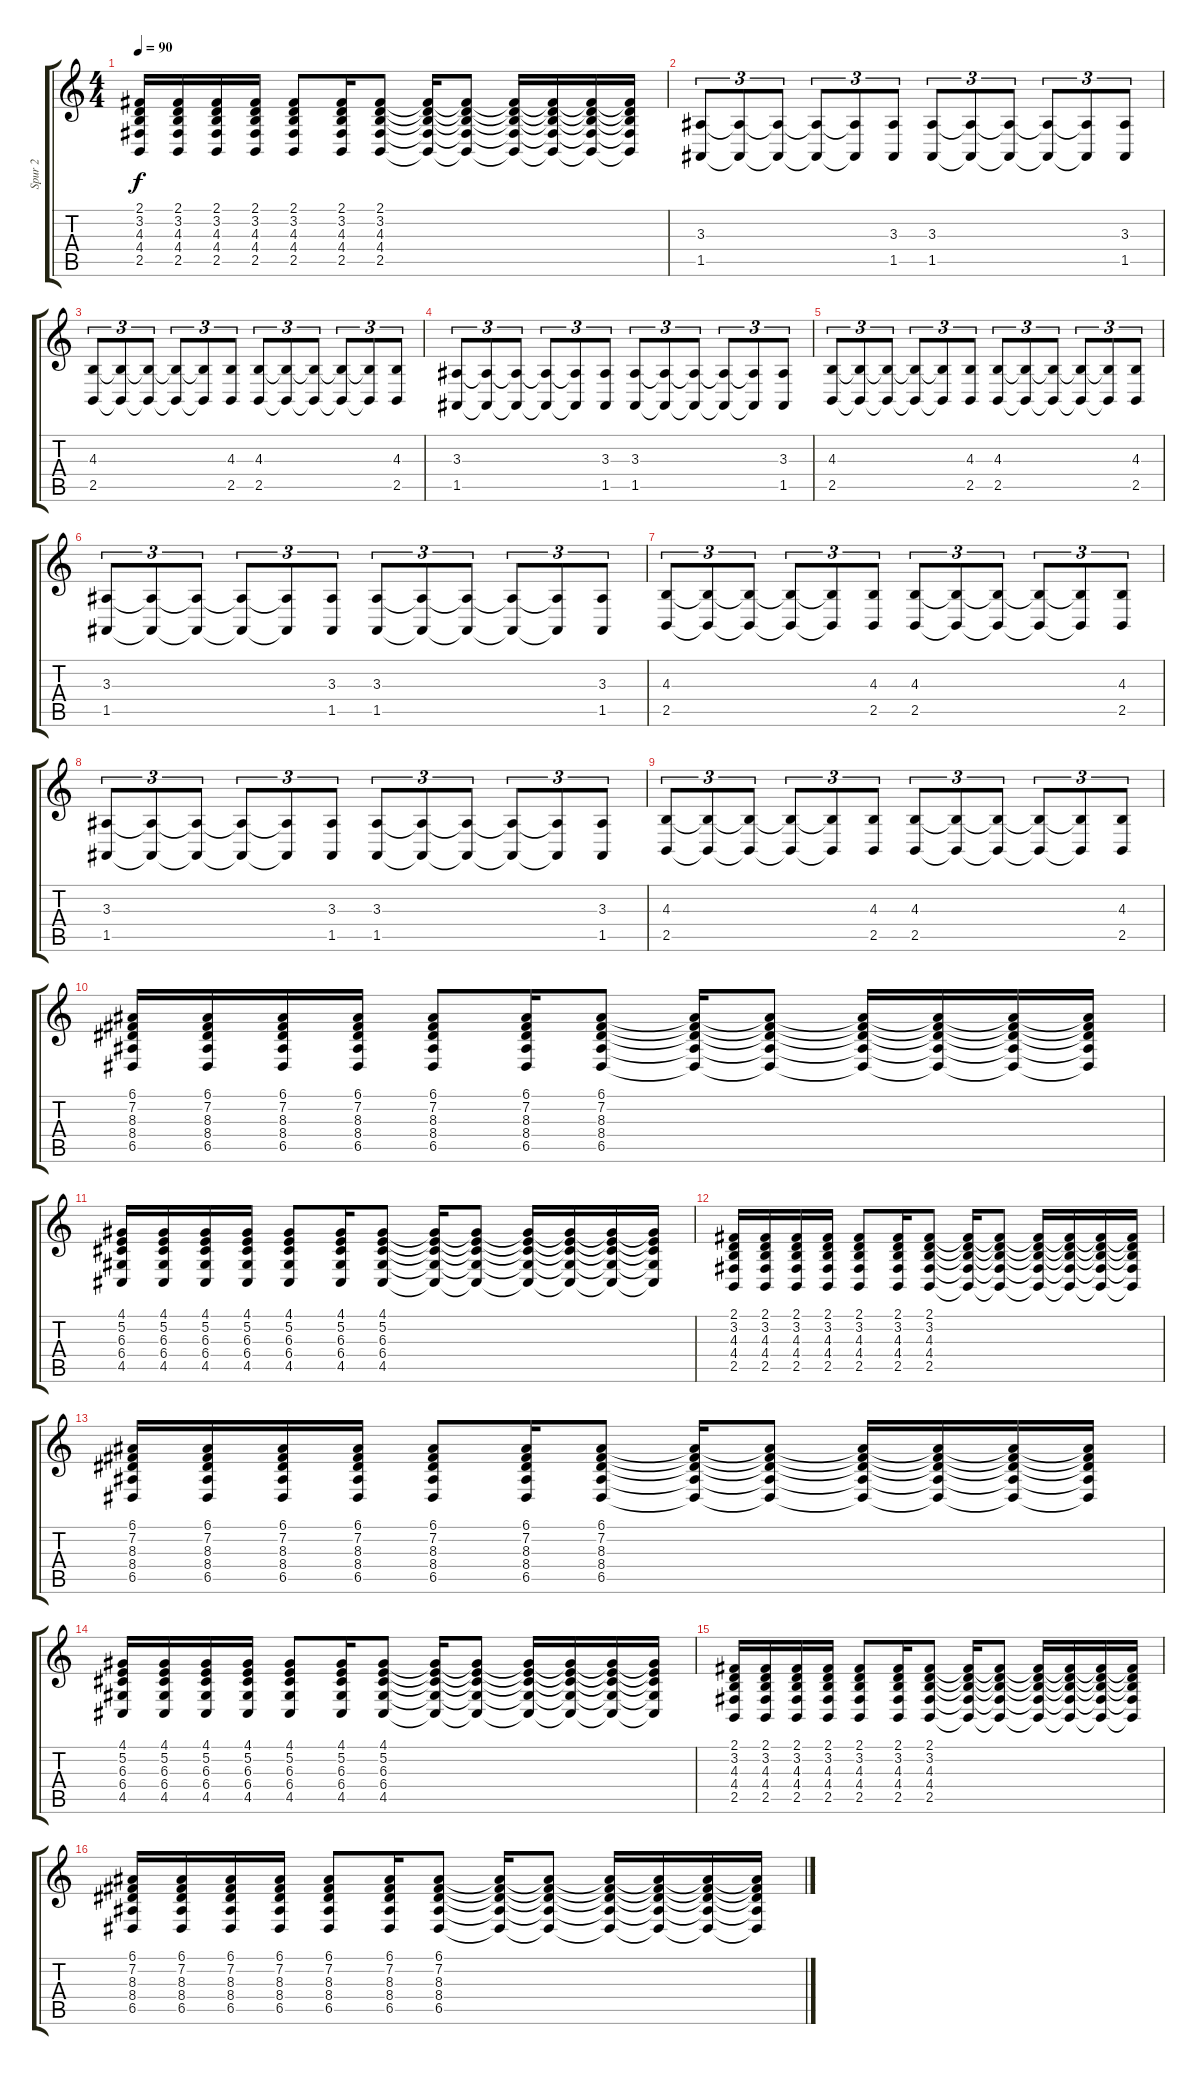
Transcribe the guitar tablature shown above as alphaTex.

\track ("Spur 2" "Spur 2") {instrument churchorgan}
\staff {score tabs}
\tuning (E4 B3 G3 D3 A2 E2) {hide}
\ts (4 4)
\tempo 90
\clef g2
\ks c
(2.1 3.2 4.3 4.4 2.5).16{dy f} (2.1 3.2 4.3 4.4 2.5).16 (2.1 3.2 4.3 4.4 2.5).16 (2.1 3.2 4.3 4.4 2.5).16 (2.1 3.2 4.3 4.4 2.5).8 (2.1 3.2 4.3 4.4 2.5).16 (2.1 3.2 4.3 4.4 2.5).8 (2.1{t} 3.2{t} 4.3{t} 4.4{t} 2.5{t}).16 (2.1{t} 3.2{t} 4.3{t} 4.4{t} 2.5{t}).8 (2.1{t} 3.2{t} 4.3{t} 4.4{t} 2.5{t}).16 (2.1{t} 3.2{t} 4.3{t} 4.4{t} 2.5{t}).16 (2.1{t} 3.2{t} 4.3{t} 4.4{t} 2.5{t}).16 (2.1{t} 3.2{t} 4.3{t} 4.4{t} 2.5{t}).16 |
(3.3 1.5).8{tu (3 2)} (3.3{t} 1.5{t}).8{tu (3 2)} (3.3{t} 1.5{t}).8{tu (3 2)} (3.3{t} 1.5{t}).8{tu (3 2)} (3.3{t} 1.5{t}).8{tu (3 2)} (3.3 1.5).8{tu (3 2)} (3.3 1.5).8{tu (3 2)} (3.3{t} 1.5{t}).8{tu (3 2)} (3.3{t} 1.5{t}).8{tu (3 2)} (3.3{t} 1.5{t}).8{tu (3 2)} (3.3{t} 1.5{t}).8{tu (3 2)} (3.3 1.5).8{tu (3 2)} |
(4.3 2.5).8{tu (3 2)} (4.3{t} 2.5{t}).8{tu (3 2)} (4.3{t} 2.5{t}).8{tu (3 2)} (4.3{t} 2.5{t}).8{tu (3 2)} (4.3{t} 2.5{t}).8{tu (3 2)} (4.3 2.5).8{tu (3 2)} (4.3 2.5).8{tu (3 2)} (4.3{t} 2.5{t}).8{tu (3 2)} (4.3{t} 2.5{t}).8{tu (3 2)} (4.3{t} 2.5{t}).8{tu (3 2)} (4.3{t} 2.5{t}).8{tu (3 2)} (4.3 2.5).8{tu (3 2)} |
(3.3 1.5).8{tu (3 2)} (3.3{t} 1.5{t}).8{tu (3 2)} (3.3{t} 1.5{t}).8{tu (3 2)} (3.3{t} 1.5{t}).8{tu (3 2)} (3.3{t} 1.5{t}).8{tu (3 2)} (3.3 1.5).8{tu (3 2)} (3.3 1.5).8{tu (3 2)} (3.3{t} 1.5{t}).8{tu (3 2)} (3.3{t} 1.5{t}).8{tu (3 2)} (3.3{t} 1.5{t}).8{tu (3 2)} (3.3{t} 1.5{t}).8{tu (3 2)} (3.3 1.5).8{tu (3 2)} |
(4.3 2.5).8{tu (3 2)} (4.3{t} 2.5{t}).8{tu (3 2)} (4.3{t} 2.5{t}).8{tu (3 2)} (4.3{t} 2.5{t}).8{tu (3 2)} (4.3{t} 2.5{t}).8{tu (3 2)} (4.3 2.5).8{tu (3 2)} (4.3 2.5).8{tu (3 2)} (4.3{t} 2.5{t}).8{tu (3 2)} (4.3{t} 2.5{t}).8{tu (3 2)} (4.3{t} 2.5{t}).8{tu (3 2)} (4.3{t} 2.5{t}).8{tu (3 2)} (4.3 2.5).8{tu (3 2)} |
(3.3 1.5).8{tu (3 2)} (3.3{t} 1.5{t}).8{tu (3 2)} (3.3{t} 1.5{t}).8{tu (3 2)} (3.3{t} 1.5{t}).8{tu (3 2)} (3.3{t} 1.5{t}).8{tu (3 2)} (3.3 1.5).8{tu (3 2)} (3.3 1.5).8{tu (3 2)} (3.3{t} 1.5{t}).8{tu (3 2)} (3.3{t} 1.5{t}).8{tu (3 2)} (3.3{t} 1.5{t}).8{tu (3 2)} (3.3{t} 1.5{t}).8{tu (3 2)} (3.3 1.5).8{tu (3 2)} |
(4.3 2.5).8{tu (3 2)} (4.3{t} 2.5{t}).8{tu (3 2)} (4.3{t} 2.5{t}).8{tu (3 2)} (4.3{t} 2.5{t}).8{tu (3 2)} (4.3{t} 2.5{t}).8{tu (3 2)} (4.3 2.5).8{tu (3 2)} (4.3 2.5).8{tu (3 2)} (4.3{t} 2.5{t}).8{tu (3 2)} (4.3{t} 2.5{t}).8{tu (3 2)} (4.3{t} 2.5{t}).8{tu (3 2)} (4.3{t} 2.5{t}).8{tu (3 2)} (4.3 2.5).8{tu (3 2)} |
(3.3 1.5).8{tu (3 2)} (3.3{t} 1.5{t}).8{tu (3 2)} (3.3{t} 1.5{t}).8{tu (3 2)} (3.3{t} 1.5{t}).8{tu (3 2)} (3.3{t} 1.5{t}).8{tu (3 2)} (3.3 1.5).8{tu (3 2)} (3.3 1.5).8{tu (3 2)} (3.3{t} 1.5{t}).8{tu (3 2)} (3.3{t} 1.5{t}).8{tu (3 2)} (3.3{t} 1.5{t}).8{tu (3 2)} (3.3{t} 1.5{t}).8{tu (3 2)} (3.3 1.5).8{tu (3 2)} |
(4.3 2.5).8{tu (3 2)} (4.3{t} 2.5{t}).8{tu (3 2)} (4.3{t} 2.5{t}).8{tu (3 2)} (4.3{t} 2.5{t}).8{tu (3 2)} (4.3{t} 2.5{t}).8{tu (3 2)} (4.3 2.5).8{tu (3 2)} (4.3 2.5).8{tu (3 2)} (4.3{t} 2.5{t}).8{tu (3 2)} (4.3{t} 2.5{t}).8{tu (3 2)} (4.3{t} 2.5{t}).8{tu (3 2)} (4.3{t} 2.5{t}).8{tu (3 2)} (4.3 2.5).8{tu (3 2)} |
(6.1 7.2 8.3 8.4 6.5).16 (6.1 7.2 8.3 8.4 6.5).16 (6.1 7.2 8.3 8.4 6.5).16 (6.1 7.2 8.3 8.4 6.5).16 (6.1 7.2 8.3 8.4 6.5).8 (6.1 7.2 8.3 8.4 6.5).16 (6.1 7.2 8.3 8.4 6.5).8 (6.1{t} 7.2{t} 8.3{t} 8.4{t} 6.5{t}).16 (6.1{t} 7.2{t} 8.3{t} 8.4{t} 6.5{t}).8 (6.1{t} 7.2{t} 8.3{t} 8.4{t} 6.5{t}).16 (6.1{t} 7.2{t} 8.3{t} 8.4{t} 6.5{t}).16 (6.1{t} 7.2{t} 8.3{t} 8.4{t} 6.5{t}).16 (6.1{t} 7.2{t} 8.3{t} 8.4{t} 6.5{t}).16 |
(4.1 5.2 6.3 6.4 4.5).16 (4.1 5.2 6.3 6.4 4.5).16 (4.1 5.2 6.3 6.4 4.5).16 (4.1 5.2 6.3 6.4 4.5).16 (4.1 5.2 6.3 6.4 4.5).8 (4.1 5.2 6.3 6.4 4.5).16 (4.1 5.2 6.3 6.4 4.5).8 (4.1{t} 5.2{t} 6.3{t} 6.4{t} 4.5{t}).16 (4.1{t} 5.2{t} 6.3{t} 6.4{t} 4.5{t}).8 (4.1{t} 5.2{t} 6.3{t} 6.4{t} 4.5{t}).16 (4.1{t} 5.2{t} 6.3{t} 6.4{t} 4.5{t}).16 (4.1{t} 5.2{t} 6.3{t} 6.4{t} 4.5{t}).16 (4.1{t} 5.2{t} 6.3{t} 6.4{t} 4.5{t}).16 |
(2.1 3.2 4.3 4.4 2.5).16 (2.1 3.2 4.3 4.4 2.5).16 (2.1 3.2 4.3 4.4 2.5).16 (2.1 3.2 4.3 4.4 2.5).16 (2.1 3.2 4.3 4.4 2.5).8 (2.1 3.2 4.3 4.4 2.5).16 (2.1 3.2 4.3 4.4 2.5).8 (2.1{t} 3.2{t} 4.3{t} 4.4{t} 2.5{t}).16 (2.1{t} 3.2{t} 4.3{t} 4.4{t} 2.5{t}).8 (2.1{t} 3.2{t} 4.3{t} 4.4{t} 2.5{t}).16 (2.1{t} 3.2{t} 4.3{t} 4.4{t} 2.5{t}).16 (2.1{t} 3.2{t} 4.3{t} 4.4{t} 2.5{t}).16 (2.1{t} 3.2{t} 4.3{t} 4.4{t} 2.5{t}).16 |
(6.1 7.2 8.3 8.4 6.5).16 (6.1 7.2 8.3 8.4 6.5).16 (6.1 7.2 8.3 8.4 6.5).16 (6.1 7.2 8.3 8.4 6.5).16 (6.1 7.2 8.3 8.4 6.5).8 (6.1 7.2 8.3 8.4 6.5).16 (6.1 7.2 8.3 8.4 6.5).8 (6.1{t} 7.2{t} 8.3{t} 8.4{t} 6.5{t}).16 (6.1{t} 7.2{t} 8.3{t} 8.4{t} 6.5{t}).8 (6.1{t} 7.2{t} 8.3{t} 8.4{t} 6.5{t}).16 (6.1{t} 7.2{t} 8.3{t} 8.4{t} 6.5{t}).16 (6.1{t} 7.2{t} 8.3{t} 8.4{t} 6.5{t}).16 (6.1{t} 7.2{t} 8.3{t} 8.4{t} 6.5{t}).16 |
(4.1 5.2 6.3 6.4 4.5).16 (4.1 5.2 6.3 6.4 4.5).16 (4.1 5.2 6.3 6.4 4.5).16 (4.1 5.2 6.3 6.4 4.5).16 (4.1 5.2 6.3 6.4 4.5).8 (4.1 5.2 6.3 6.4 4.5).16 (4.1 5.2 6.3 6.4 4.5).8 (4.1{t} 5.2{t} 6.3{t} 6.4{t} 4.5{t}).16 (4.1{t} 5.2{t} 6.3{t} 6.4{t} 4.5{t}).8 (4.1{t} 5.2{t} 6.3{t} 6.4{t} 4.5{t}).16 (4.1{t} 5.2{t} 6.3{t} 6.4{t} 4.5{t}).16 (4.1{t} 5.2{t} 6.3{t} 6.4{t} 4.5{t}).16 (4.1{t} 5.2{t} 6.3{t} 6.4{t} 4.5{t}).16 |
(2.1 3.2 4.3 4.4 2.5).16 (2.1 3.2 4.3 4.4 2.5).16 (2.1 3.2 4.3 4.4 2.5).16 (2.1 3.2 4.3 4.4 2.5).16 (2.1 3.2 4.3 4.4 2.5).8 (2.1 3.2 4.3 4.4 2.5).16 (2.1 3.2 4.3 4.4 2.5).8 (2.1{t} 3.2{t} 4.3{t} 4.4{t} 2.5{t}).16 (2.1{t} 3.2{t} 4.3{t} 4.4{t} 2.5{t}).8 (2.1{t} 3.2{t} 4.3{t} 4.4{t} 2.5{t}).16 (2.1{t} 3.2{t} 4.3{t} 4.4{t} 2.5{t}).16 (2.1{t} 3.2{t} 4.3{t} 4.4{t} 2.5{t}).16 (2.1{t} 3.2{t} 4.3{t} 4.4{t} 2.5{t}).16 |
(6.1 7.2 8.3 8.4 6.5).16 (6.1 7.2 8.3 8.4 6.5).16 (6.1 7.2 8.3 8.4 6.5).16 (6.1 7.2 8.3 8.4 6.5).16 (6.1 7.2 8.3 8.4 6.5).8 (6.1 7.2 8.3 8.4 6.5).16 (6.1 7.2 8.3 8.4 6.5).8 (6.1{t} 7.2{t} 8.3{t} 8.4{t} 6.5{t}).16 (6.1{t} 7.2{t} 8.3{t} 8.4{t} 6.5{t}).8 (6.1{t} 7.2{t} 8.3{t} 8.4{t} 6.5{t}).16 (6.1{t} 7.2{t} 8.3{t} 8.4{t} 6.5{t}).16 (6.1{t} 7.2{t} 8.3{t} 8.4{t} 6.5{t}).16 (6.1{t} 7.2{t} 8.3{t} 8.4{t} 6.5{t}).16
